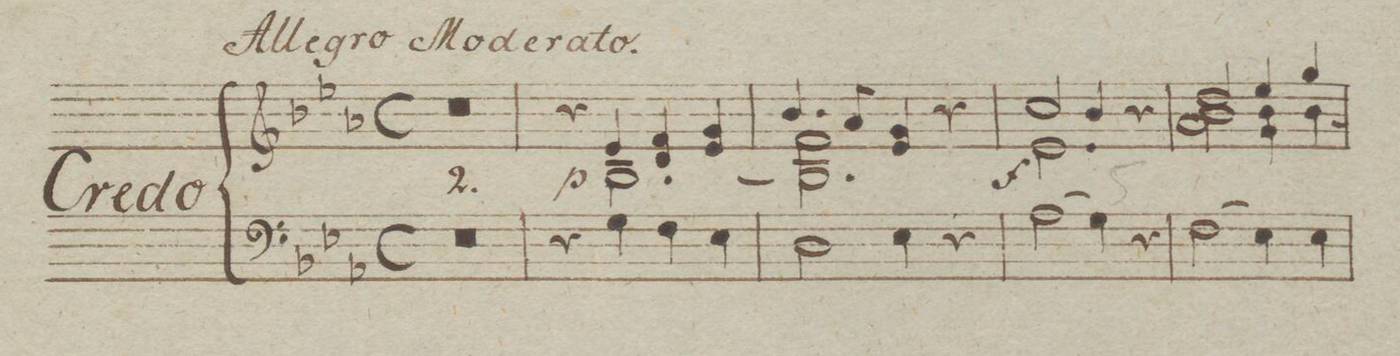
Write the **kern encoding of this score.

**kern	**dynam
*I"Organo	*
*clefF4	*
*k[b-e-a-]	*
*met(c)	*
*M4/4	*
0r	.
=2	=2
=3	=3
*4\right	*
4r	.
4G\	.
4F\	.
4E-\	.
=4	=4
2D\	.
4E-\	.
4r	.
=5	=5
(2A-\	.
4G\)	.
4r	.
=6	=6
(2F\	.
4E-\)	.
4E-\	.
=7	=7
*-	*-
